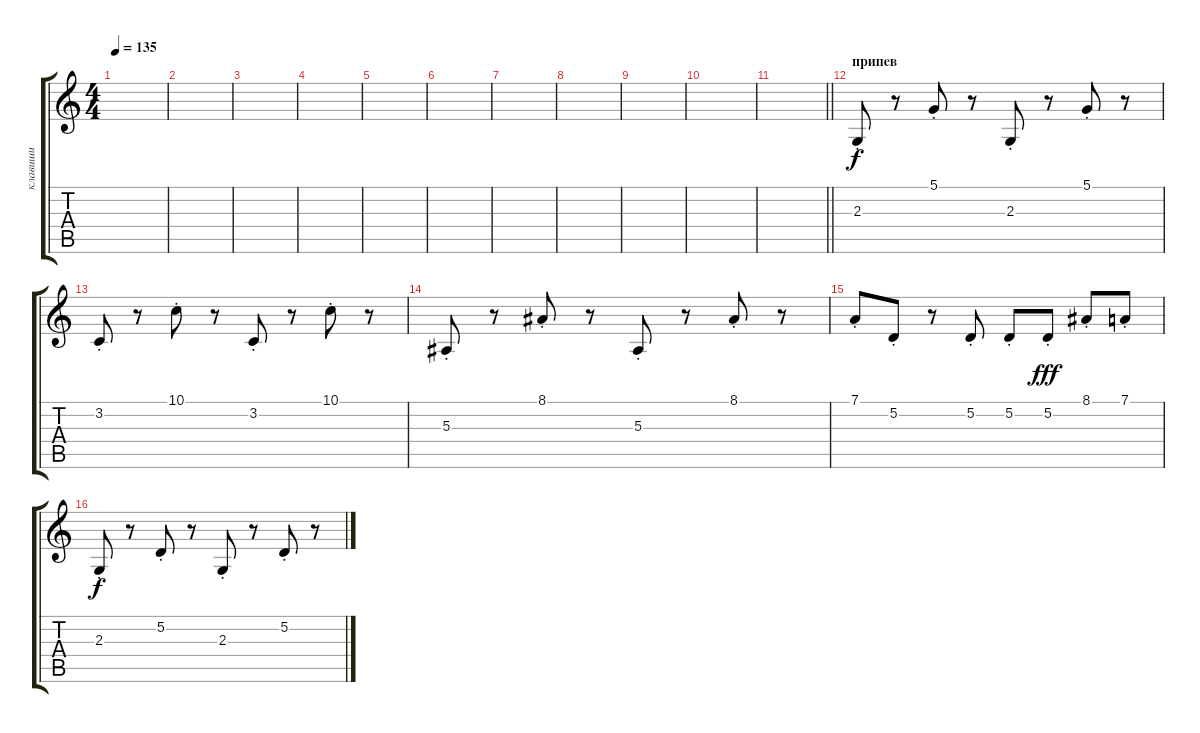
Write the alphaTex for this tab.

\track ("клавиши" "клавиши") {instrument stringensemble1}
\staff {score tabs}
\tuning (D4 A3 F3 C3 G2 D2) {hide}
\ts (4 4)
\tempo 135
\clef g2
\ks c
|
|
|
|
|
|
|
|
|
|
\barLineRight lightlight
|
\section ("" "припев")
2.3{st}.8 r.8 5.1{st}.8 r.8 2.3{st}.8 r.8 5.1{st}.8 r.8 |
3.2{st}.8 r.8 10.1{st}.8 r.8 3.2{st}.8 r.8 10.1{st}.8 r.8 |
5.3{st}.8 r.8 8.1{st}.8 r.8 5.3{st}.8 r.8 8.1{st}.8 r.8 |
7.1{st}.8 5.2{st}.8 r.8 5.2{st}.8 5.2{st}.8 5.2{st}.8{dy fff} 8.1{st}.8 7.1{st}.8 |
2.3{st}.8{dy f} r.8 5.2{st}.8 r.8 2.3{st}.8 r.8 5.2{st}.8 r.8
